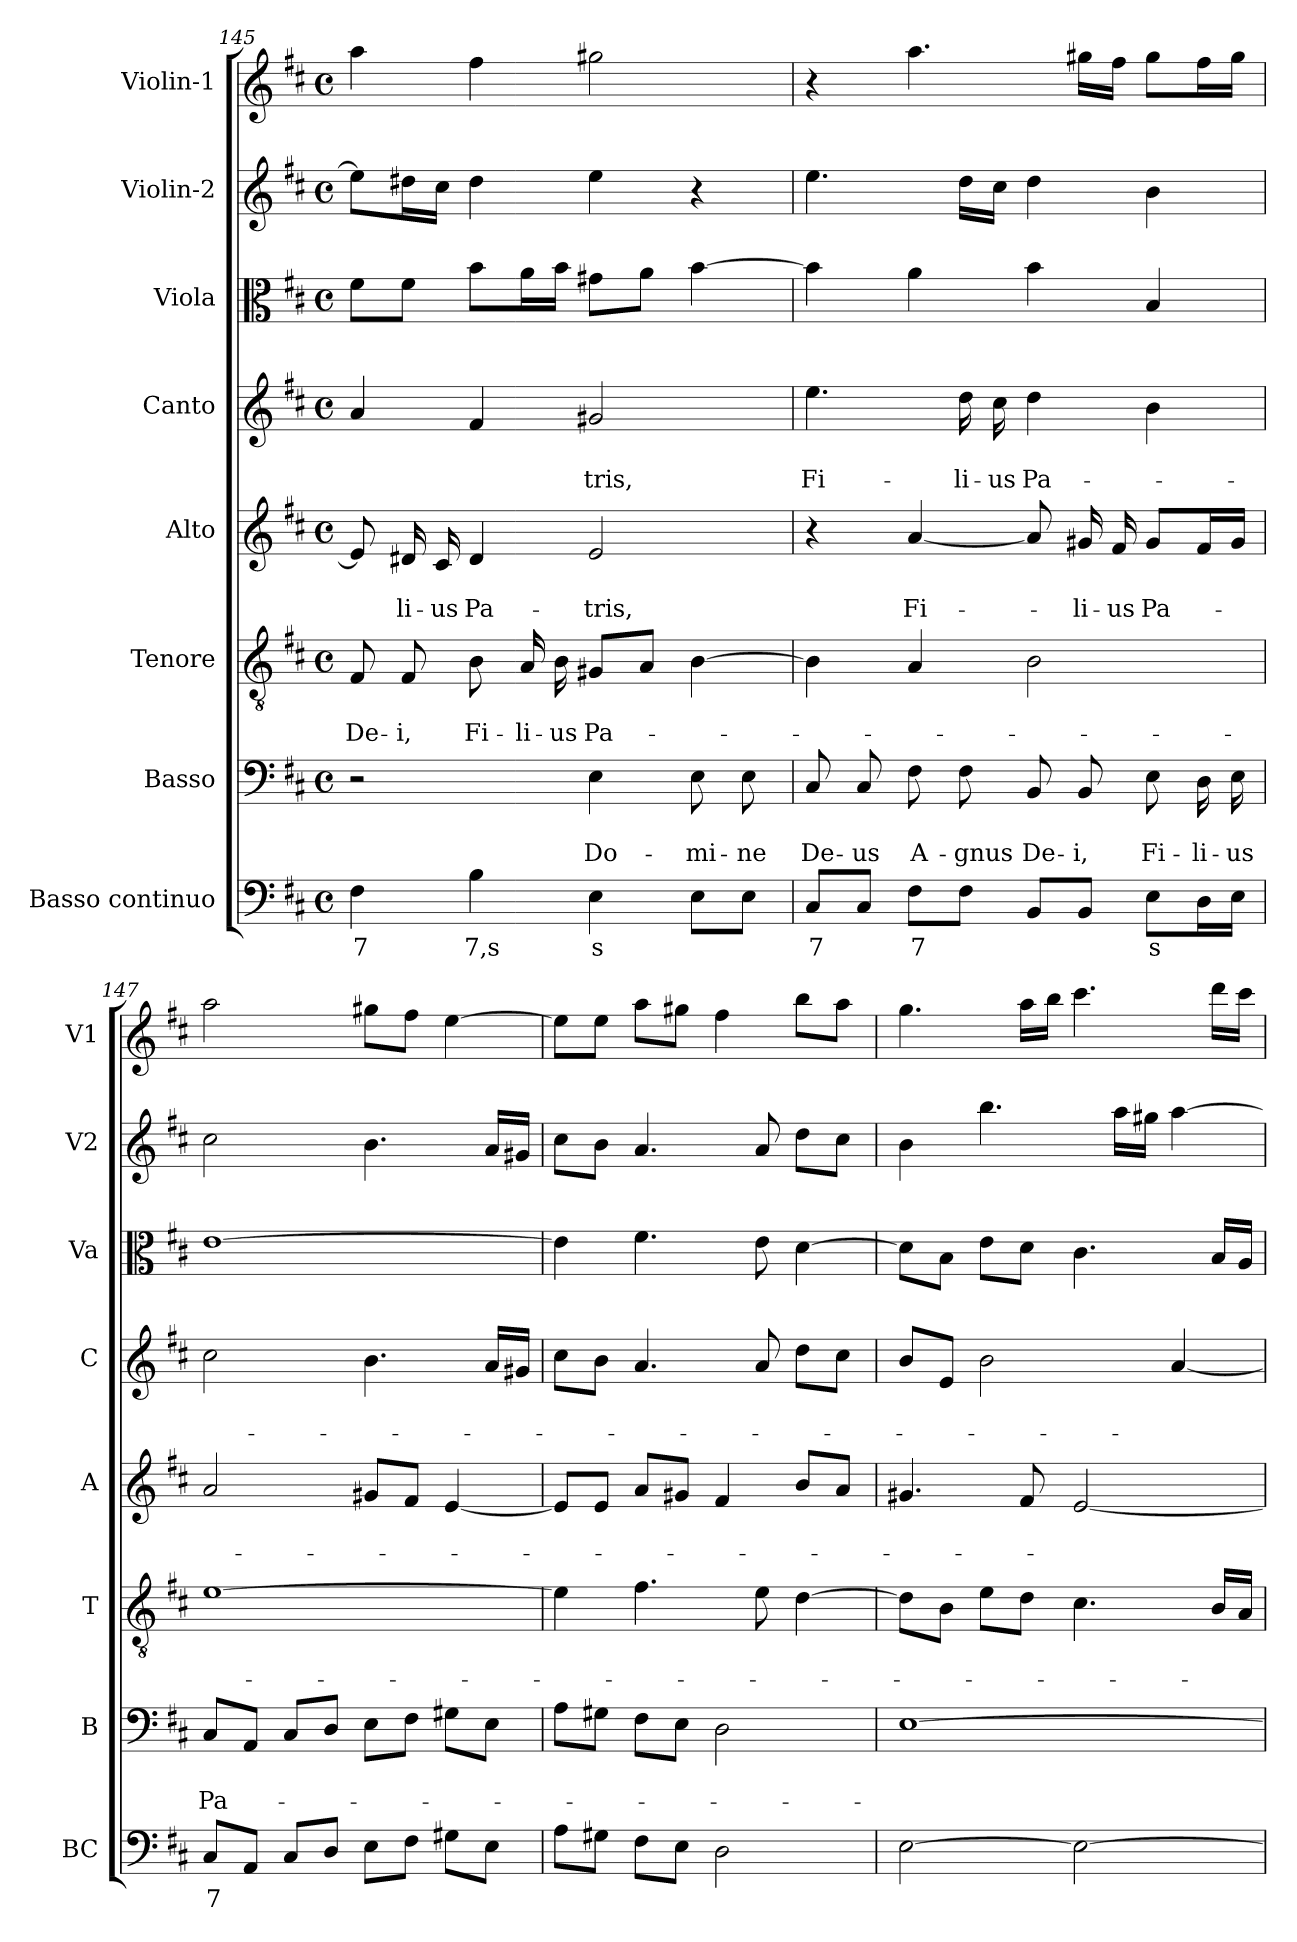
**kern	**text	**kern	**text	**text	**kern	**text	**text	**kern	**text	**text	**kern	**text	**text	**kern	**kern	**kern
*part8	*part8	*part7	*part7	*part7	*part6	*part6	*part6	*part5	*part5	*part5	*part4	*part4	*part4	*part3	*part2	*part1
*staff8	*staff8	*staff7	*staff7	*staff7	*staff6	*staff6	*staff6	*staff5	*staff5	*staff5	*staff4	*staff4	*staff4	*staff3	*staff2	*staff1
*I"Basso continuo	*	*I"Basso	*	*	*I"Tenore	*	*	*I"Alto	*	*	*I"Canto	*	*	*I"Viola	*I"Violin-2	*I"Violin-1
*I'BC	*	*I'B	*	*	*I'T	*	*	*I'A	*	*	*I'C	*	*	*I'Va	*I'V2	*I'V1
*clefF4	*	*clefF4	*	*	*clefGv2	*	*	*clefG2	*	*	*clefG2	*	*	*clefC3	*clefG2	*clefG2
*k[f#c#]	*	*k[f#c#]	*	*	*k[f#c#]	*	*	*k[f#c#]	*	*	*k[f#c#]	*	*	*k[f#c#]	*k[f#c#]	*k[f#c#]
*D:	*	*D:	*	*	*D:	*	*	*D:	*	*	*D:	*	*	*D:	*D:	*D:
*M4/4	*	*M4/4	*	*	*M4/4	*	*	*M4/4	*	*	*M4/4	*	*	*M4/4	*M4/4	*M4/4
*met(c)	*	*met(c)	*	*	*met(c)	*	*	*met(c)	*	*	*met(c)	*	*	*met(c)	*met(c)	*met(c)
=145	=145	=145	=145	=145	=145	=145	=145	=145	=145	=145	=145	=145	=145	=145	=145	=145
!	!LO:LY:b	!	!	!	!	!	!LO:LY:b	!	!	!	!	!	!	!	!	!
4F#\	7	2r	.	.	8F#/	.	De-	8e/]	.	.	4a/	.	.	8f#\L	8ee\L]	4aa\
!	!	!	!	!	!	!	!LO:LY:b	!	!	!LO:LY:b	!	!	!	!	!	!
.	.	.	.	.	8F#/	.	-i,	16d#X/	.	-li-	.	.	.	8f#\J	16dd#X\L	.
!	!	!	!	!	!	!	!	!	!	!LO:LY:b	!	!	!	!	!	!
.	.	.	.	.	.	.	.	16c#/	.	-us	.	.	.	.	16cc#\JJ	.
!	!LO:LY:b	!	!	!	!	!	!LO:LY:b	!	!	!LO:LY:b	!	!	!	!	!	!
4B\	7,s	.	.	.	8B\	.	Fi-	4d#/	.	Pa-	4f#/	.	.	8b\L	4dd#\	4ff#\
!	!	!	!	!	!	!	!LO:LY:b	!	!	!	!	!	!	!	!	!
.	.	.	.	.	16A/	.	-li-	.	.	.	.	.	.	16a\L	.	.
!	!	!	!	!	!	!	!LO:LY:b	!	!	!	!	!	!	!	!	!
.	.	.	.	.	16B\	.	-us	.	.	.	.	.	.	16b\JJ	.	.
!	!LO:LY:b	!	!	!LO:LY:b	!	!	!LO:LY:b	!	!	!LO:LY:b	!	!	!LO:LY:b	!	!	!
4E\	s	4E\	.	Do-	8G#X/L	.	Pa-	2e/	.	-tris,	2g#X/	.	-tris,	8g#X\L	4ee\	2gg#X\
.	.	.	.	.	8A/J	.	.	.	.	.	.	.	.	8a\J	.	.
!	!	!	!	!LO:LY:b	!	!	!	!	!	!	!	!	!	!	!	!
8E\L	.	8E\	.	-mi-	[4B\	.	.	.	.	.	.	.	.	[4b\	4r	.
!	!	!	!	!LO:LY:b	!	!	!	!	!	!	!	!	!	!	!	!
8E\J	.	8E\	.	-ne	.	.	.	.	.	.	.	.	.	.	.	.
=146	=146	=146	=146	=146	=146	=146	=146	=146	=146	=146	=146	=146	=146	=146	=146	=146
!	!LO:LY:b	!	!	!LO:LY:b	!	!	!	!	!	!	!	!	!LO:LY:b	!	!	!
8C#/L	7	8C#/	.	De-	4B\]	.	.	4r	.	.	4.ee\	.	Fi-	4b\]	4.ee\	4r
!	!	!	!	!LO:LY:b	!	!	!	!	!	!	!	!	!	!	!	!
8C#/J	.	8C#/	.	-us	.	.	.	.	.	.	.	.	.	.	.	.
!	!LO:LY:b	!	!	!LO:LY:b	!	!	!	!	!	!LO:LY:b	!	!	!	!	!	!
8F#\L	7	8F#\	.	A-	4A/	.	.	[4a/	.	Fi-	.	.	.	4a\	.	4.aa\
!	!	!	!	!LO:LY:b	!	!	!	!	!	!	!	!	!LO:LY:b	!	!	!
8F#\J	.	8F#\	.	-gnus	.	.	.	.	.	.	16dd\	.	-li-	.	16dd\LL	.
!	!	!	!	!	!	!	!	!	!	!	!	!	!LO:LY:b	!	!	!
.	.	.	.	.	.	.	.	.	.	.	16cc#\	.	-us	.	16cc#\JJ	.
!	!	!	!	!LO:LY:b	!	!	!	!	!	!	!	!	!LO:LY:b	!	!	!
8BB/L	.	8BB/	.	De-	2B\	.	.	8a/]	.	.	4dd\	.	Pa-	4b\	4dd\	.
!	!	!	!	!LO:LY:b	!	!	!	!	!	!LO:LY:b	!	!	!	!	!	!
8BB/J	.	8BB/	.	-i,	.	.	.	16g#X/	.	-li-	.	.	.	.	.	16gg#X\LL
!	!	!	!	!	!	!	!	!	!	!LO:LY:b	!	!	!	!	!	!
.	.	.	.	.	.	.	.	16f#/	.	-us	.	.	.	.	.	16ff#\JJ
!	!LO:LY:b	!	!	!LO:LY:b	!	!	!	!	!	!LO:LY:b	!	!	!	!	!	!
8E\L	s	8E\	.	Fi-	.	.	.	8g#/L	.	Pa-	4b\	.	.	4B/	4b\	8gg#\L
!	!	!	!	!LO:LY:b	!	!	!	!	!	!	!	!	!	!	!	!
16D\L	.	16D\	.	-li-	.	.	.	16f#/L	.	.	.	.	.	.	.	16ff#\L
!	!	!	!	!LO:LY:b	!	!	!	!	!	!	!	!	!	!	!	!
16E\JJ	.	16E\	.	-us	.	.	.	16g#/JJ	.	.	.	.	.	.	.	16gg#\JJ
=147	=147	=147	=147	=147	=147	=147	=147	=147	=147	=147	=147	=147	=147	=147	=147	=147
!	!LO:LY:b	!	!	!LO:LY:b	!	!	!	!	!	!	!	!	!	!	!	!
8C#/L	7	8C#/L	.	Pa-	[1e	.	.	2a/	.	.	2cc#\	.	.	[1e	2cc#\	2aa\
8AA/J	.	8AA/J	.	.	.	.	.	.	.	.	.	.	.	.	.	.
8C#/L	.	8C#/L	.	.	.	.	.	.	.	.	.	.	.	.	.	.
8D/J	.	8D/J	.	.	.	.	.	.	.	.	.	.	.	.	.	.
8E\L	.	8E\L	.	.	.	.	.	8g#X/L	.	.	4.b\	.	.	.	4.b\	8gg#X\L
8F#\J	.	8F#\J	.	.	.	.	.	8f#/J	.	.	.	.	.	.	.	8ff#\J
8G#X\L	.	8G#X\L	.	.	.	.	.	[4e/	.	.	.	.	.	.	.	[4ee\
8E\J	.	8E\J	.	.	.	.	.	.	.	.	16a/LL	.	.	.	16a/LL	.
.	.	.	.	.	.	.	.	.	.	.	16g#X/JJ	.	.	.	16g#X/JJ	.
!!LO:PB:g=z
=148	=148	=148	=148	=148	=148	=148	=148	=148	=148	=148	=148	=148	=148	=148	=148	=148
*^	*	*	*	*	*	*	*	*	*	*	*	*	*	*	*	*
8A\L	2ryy	.	8A\L	.	.	4e\]	.	.	8e/L]	.	.	8cc#\L	.	.	4e\]	8cc#\L	8ee\L]
8G#X\J	.	.	8G#X\J	.	.	.	.	.	8e/J	.	.	8b\J	.	.	.	8b\J	8ee\J
8F#\L	.	.	8F#\L	.	.	4.f#\	.	.	8a/L	.	.	4.a/	.	.	4.f#\	4.a/	8aa\L
8E\J	.	.	8E\J	.	.	.	.	.	8g#X/J	.	.	.	.	.	.	.	8gg#X\J
2D\	4ryy	.	2D\	.	.	.	.	.	4f#/	.	.	.	.	.	.	.	4ff#\
.	.	.	.	.	.	8e\	.	.	.	.	.	8a/	.	.	8e\	8a/	.
.	4ryy	.	.	.	.	[4d\	.	.	8b/L	.	.	8dd\L	.	.	[4d\	8dd\L	8bb\L
.	.	.	.	.	.	.	.	.	8a/J	.	.	8cc#\J	.	.	.	8cc#\J	8aa\J
=149	=149	=149	=149	=149	=149	=149	=149	=149	=149	=149	=149	=149	=149	=149	=149	=149	=149
[2E\	4ryy	.	[1E	.	.	8d\L]	.	.	4.g#X/	.	.	8b/L	.	.	8d\L]	4b\	4.gg\
.	.	.	.	.	.	8B\J	.	.	.	.	.	8e/J	.	.	8B\J	.	.
.	4ryy	.	.	.	.	8e\L	.	.	.	.	.	2b\	.	.	8e\L	4.bb\	.
.	.	.	.	.	.	8d\J	.	.	8f#/	.	.	.	.	.	8d\J	.	16aa\LL
.	.	.	.	.	.	.	.	.	.	.	.	.	.	.	.	.	16bb\JJ
2E\_	4ryy	.	.	.	.	4.c#\	.	.	[2e/	.	.	.	.	.	4.c#\	.	4.ccc#\
.	.	.	.	.	.	.	.	.	.	.	.	.	.	.	.	16aa\LL	.
.	.	.	.	.	.	.	.	.	.	.	.	.	.	.	.	16gg#X\JJ	.
.	4ryy	.	.	.	.	.	.	.	.	.	.	[4a/	.	.	.	[4aa\	.
.	.	.	.	.	.	16B/LL	.	.	.	.	.	.	.	.	16B/LL	.	16ddd\LL
.	.	.	.	.	.	16A/JJ	.	.	.	.	.	.	.	.	16A/JJ	.	16ccc#\JJ
*v	*v	*	*	*	*	*	*	*	*	*	*	*	*	*	*	*	*
=	=	=	=	=	=	=	=	=	=	=	=	=	=	=	=	=
*-	*-	*-	*-	*-	*-	*-	*-	*-	*-	*-	*-	*-	*-	*-	*-	*-
